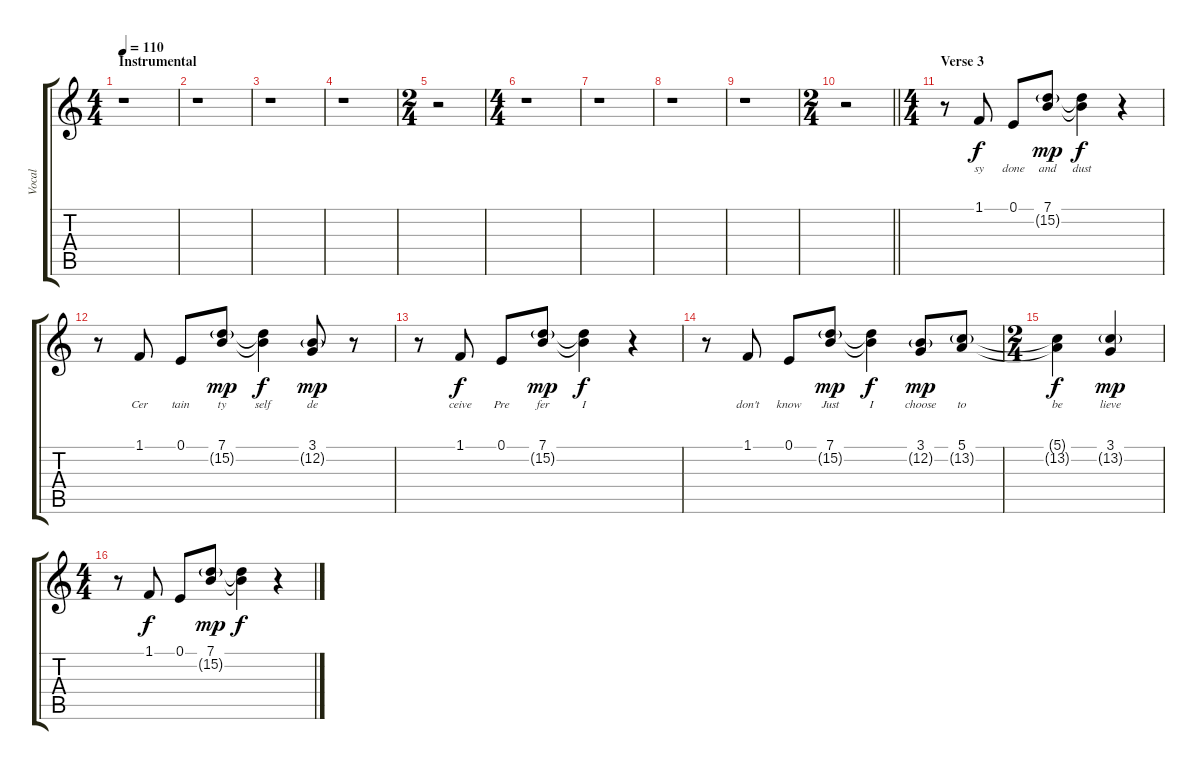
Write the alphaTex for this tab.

\track ("Vocal" "Vocal") {instrument acousticgrandpiano}
\staff {score tabs}
\tuning (E4 B3 G3 D3 A2 E2) {hide}
\ts (4 4)
\section ("" "Instrumental")
\tempo 110
\clef g2
\ks c
r.1{dy mp} |
r.1 |
r.1 |
r.1 |
\ts (2 4)
r.2 |
\ts (4 4)
r.1 |
r.1 |
r.1 |
r.1 |
\ts (2 4)
\barLineRight lightlight
r.2 |
\ts (4 4)
\section ("" "Verse 3")
r.8 1.1.8{lyrics (0 "sy") lyrics (1 "") lyrics (2 "") lyrics (3 "") lyrics (4 "") dy f} 0.1.8{lyrics (0 "done") lyrics (1 "") lyrics (2 "") lyrics (3 "") lyrics (4 "")} (7.1 15.2{g}).8{lyrics (0 "and") lyrics (1 "") lyrics (2 "") lyrics (3 "") lyrics (4 "") dy mp} (7.1{t} 15.2{t}).4{lyrics (0 "dust") lyrics (1 "") lyrics (2 "") lyrics (3 "") lyrics (4 "") dy f} r.4 |
r.8 1.1.8{lyrics (0 "Cer") lyrics (1 "") lyrics (2 "") lyrics (3 "") lyrics (4 "")} 0.1.8{lyrics (0 "tain") lyrics (1 "") lyrics (2 "") lyrics (3 "") lyrics (4 "")} (7.1 15.2{g}).8{lyrics (0 "ty") lyrics (1 "") lyrics (2 "") lyrics (3 "") lyrics (4 "") dy mp} (7.1{t} 15.2{t}).4{lyrics (0 "self") lyrics (1 "") lyrics (2 "") lyrics (3 "") lyrics (4 "") dy f} (3.1 12.2{g}).8{lyrics (0 "de") lyrics (1 "") lyrics (2 "") lyrics (3 "") lyrics (4 "") dy mp} r.8 |
r.8 1.1.8{lyrics (0 "ceive") lyrics (1 "") lyrics (2 "") lyrics (3 "") lyrics (4 "") dy f} 0.1.8{lyrics (0 "Pre") lyrics (1 "") lyrics (2 "") lyrics (3 "") lyrics (4 "")} (7.1 15.2{g}).8{lyrics (0 "fer") lyrics (1 "") lyrics (2 "") lyrics (3 "") lyrics (4 "") dy mp} (7.1{t} 15.2{t}).4{lyrics (0 "I") lyrics (1 "") lyrics (2 "") lyrics (3 "") lyrics (4 "") dy f} r.4 |
r.8 1.1.8{lyrics (0 "don't") lyrics (1 "") lyrics (2 "") lyrics (3 "") lyrics (4 "")} 0.1.8{lyrics (0 "know") lyrics (1 "") lyrics (2 "") lyrics (3 "") lyrics (4 "")} (7.1 15.2{g}).8{lyrics (0 "Just") lyrics (1 "") lyrics (2 "") lyrics (3 "") lyrics (4 "") dy mp} (7.1{t} 15.2{t}).4{lyrics (0 "I") lyrics (1 "") lyrics (2 "") lyrics (3 "") lyrics (4 "") dy f} (3.1 12.2{g}).8{lyrics (0 "choose") lyrics (1 "") lyrics (2 "") lyrics (3 "") lyrics (4 "") dy mp} (5.1 13.2{g}).8{lyrics (0 "to") lyrics (1 "") lyrics (2 "") lyrics (3 "") lyrics (4 "")} |
\ts (2 4)
(5.1{t} 13.2{t}).4{lyrics (0 "be") lyrics (1 "") lyrics (2 "") lyrics (3 "") lyrics (4 "") dy f} (3.1 13.2{g}).4{lyrics (0 "lieve") lyrics (1 "") lyrics (2 "") lyrics (3 "") lyrics (4 "") dy mp} |
\ts (4 4)
r.8 1.1.8{dy f} 0.1.8 (7.1 15.2{g}).8{dy mp} (7.1{t} 15.2{t}).4{dy f} r.4
